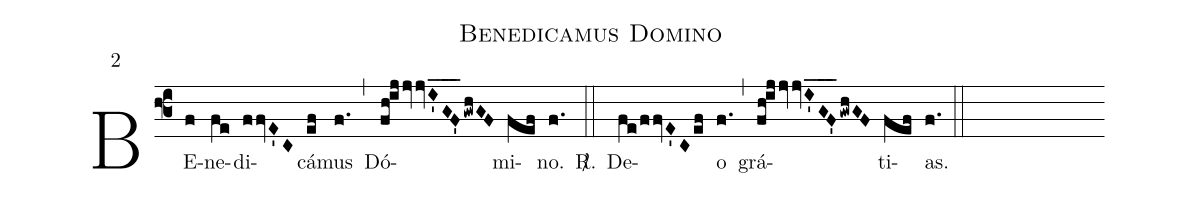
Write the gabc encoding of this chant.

name: Benedicamus Domino;
mode: 2;
%%
(f3)
BE(f)ne(fe)di(ffvE'C)cá(ef)mus(f.) (,)
Dó(fh!ijjvjvI'GF'___gwhGF)mi(fef)no.(f.) <sp>R/</sp>.(::)
De(fe/ffvE'Cef)o(f.) (,)
grá(fh!ijjvjvI'GF'___gwhGF)ti(fef)as.(f.) (::)
